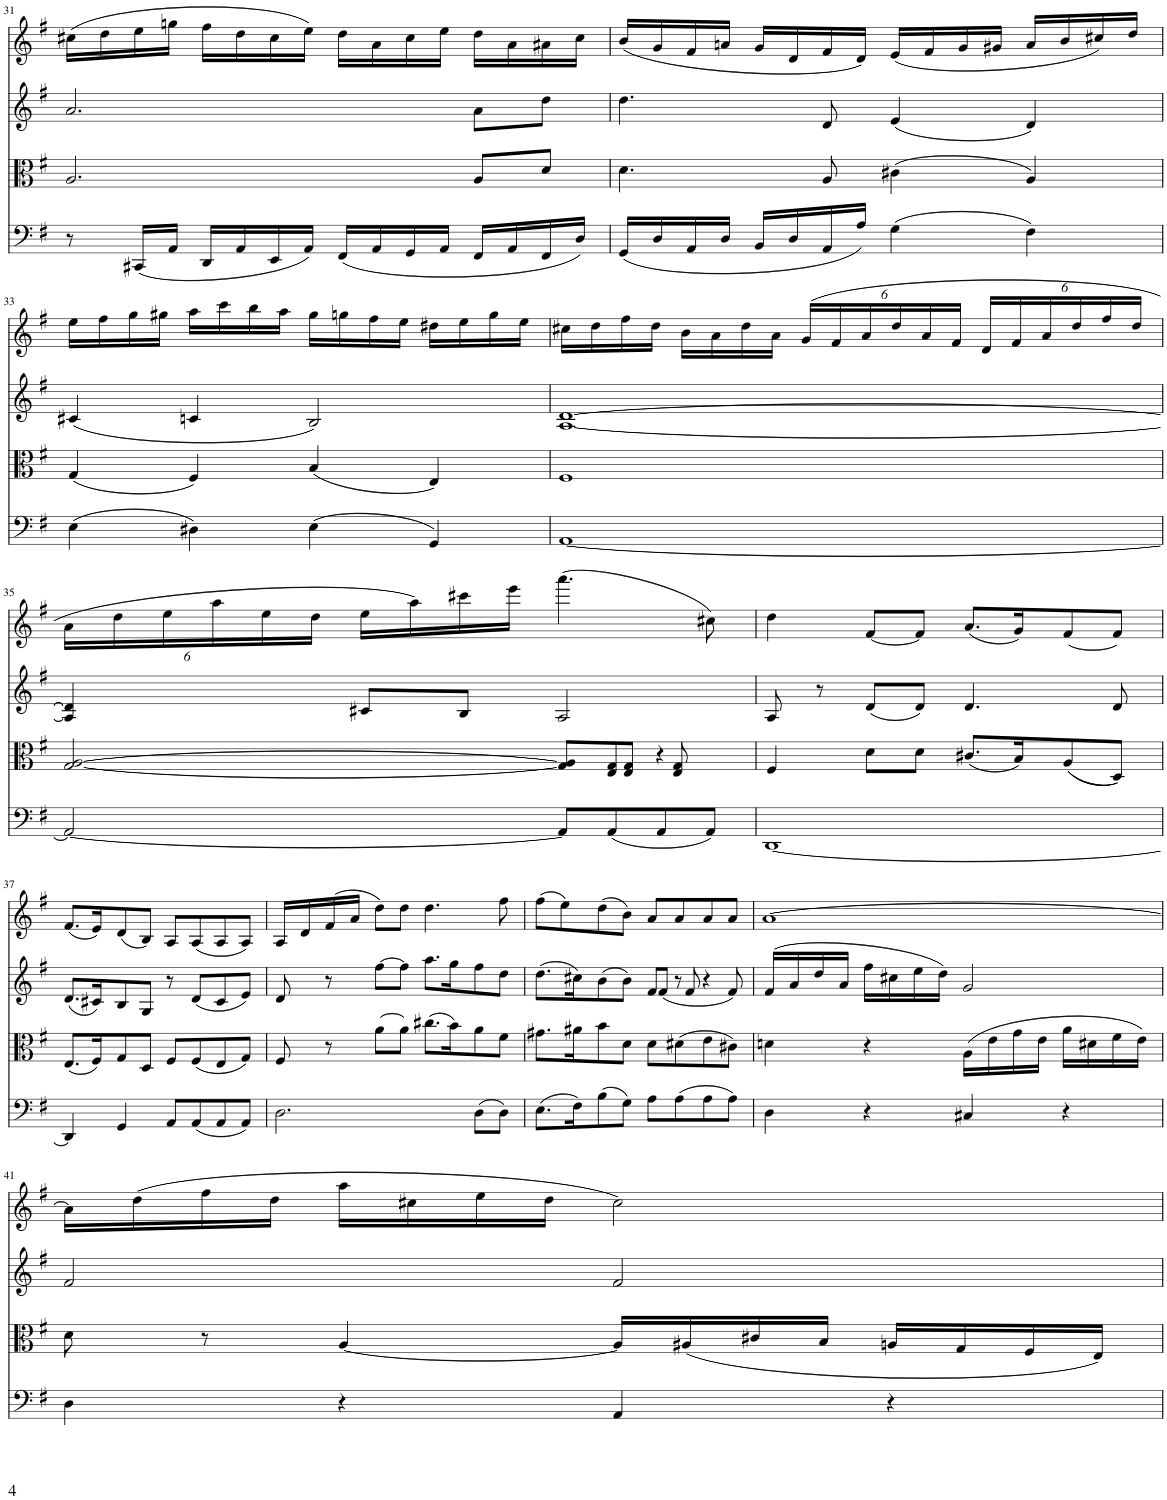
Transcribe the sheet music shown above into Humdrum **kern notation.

**kern	**kern	**kern	**kern
*part4	*part3	*part2	*part1
*staff4	*staff3	*staff2	*staff1
*I"Piano	*I"Piano	*I"Piano	*I"Piano
*I'Pno	*I'Pno	*I'Pno	*I'Pno
!!LO:PB:g=z
*clefF4	*clefC3	*clefG2	*clefG2
*k[f#]	*k[f#]	*k[f#]	*k[f#]
*M4/4	*M4/4	*M4/4	*M4/4
*met(c)	*met(c)	*met(c)	*met(c)
=31	=31	=31	=31
8r	2.A/	2.a/	(16cc#X\LL
.	.	.	16dd\
(16CC#X/LL	.	.	16ee\
16AA/JJ	.	.	16ggn\JJ
16DD/LL	.	.	16ff#\LL
16AA/	.	.	16dd\
16EE/	.	.	16cc#\
16AA/JJ)	.	.	16ee\JJ)
(16FF#/LL	.	.	16dd\LL
16AA/	.	.	16a\
16GG/	.	.	16cc#\
16AA/JJ	.	.	16ee\JJ
16FF#/LL	8A/L	8a\L	16dd\LL
16AA/	.	.	16a\
16FF#/	8d/J	8dd\J	16a#X\
16D/JJ)	.	.	16cc#\JJ
=32	=32	=32	=32
(16GG/LL	4.d\	4.dd\	(16b/LL
16D/	.	.	16g/
16AA/	.	.	16f#/
16D/JJ	.	.	16an/JJ
16BB/LL	.	.	16g/LL
16D/	.	.	16d/
16AA/	8A/	8d/	16f#/
16A/JJ)	.	.	16d/JJ)
(4G\	(4c#X\	(4e/	(16e/LL
.	.	.	16f#/
.	.	.	16g/
.	.	.	16g#X/JJ
4F#\)	4A/)	4d/)	16a/LL
.	.	.	16b/
.	.	.	16cc#X/)
.	.	.	16dd/JJ
!!LO:LB:g=z
=33	=33	=33	=33
(4E\	(4G/	(4c#X/	16ee\LL
.	.	.	16ff#\
.	.	.	16gg\
.	.	.	16gg#X\JJ
4D#X\)	4F#/)	4cn/	16aa\LL
.	.	.	16ccc\
.	.	.	16bb\
.	.	.	16aa\JJ
(4E\	(4B/	2B/)	16gg#\LL
.	.	.	16ggn\
.	.	.	16ff#\
.	.	.	16ee\JJ
4GG/)	4E/)	.	16dd#X\LL
.	.	.	16ee\
.	.	.	16gg\
.	.	.	16ee\JJ
=34	=34	=34	=34
[1AA	1F#	[1A [1d	16cc#X\LL
.	.	.	16dd\
.	.	.	16ff#\
.	.	.	16dd\JJ
.	.	.	16b\LL
.	.	.	16a\
.	.	.	16dd\
.	.	.	16a\JJ
*	*	*	*Xbrackettup
.	.	.	(24g/LL
.	.	.	24f#/
.	.	.	24a/
.	.	.	24dd/
.	.	.	24a/
.	.	.	24f#/JJ
.	.	.	24d/LL
.	.	.	24f#/
.	.	.	24a/
.	.	.	24dd/
.	.	.	24ff#/
.	.	.	24dd/JJ
!!LO:LB:g=z
=35	=35	=35	=35
2AA/_	[2G/ [2A/	4A/] 4d/]	24a\LL
.	.	.	24dd\
.	.	.	24ee\
.	.	.	24aa\
.	.	.	24ee\
.	.	.	24dd\JJ
.	.	8c#X/L	16ee\LL
.	.	.	16aa\)
.	.	8B/J	16ccc#X\
.	.	.	16eee\JJ
8AA/L]	8G/] 8A/]L	2A/	(4.aaa\
(8AA/	8E/ 8G/	.	.
8AA/	8E/ 8G/J	.	.
8AA/J)	4r	.	8cc#X\)
4ryy	.	4ryy	4ryy
.	8E/ 8G/	.	.
=36	=36	=36	=36
[1DD	4F#/	8A/	4dd\
.	.	8r	.
.	8d\L	(8d/L	[8f#/L
.	8d\J	8d/J)	8f#/J]
.	(8.c#X/L	4.d/	(8.a/L
.	16B/K)	.	16g/K)
.	((8A/	.	[8f#/
.	8D/J))	8d/	8f#/J]
!!LO:LB:g=z
=37	=37	=37	=37
4DD/]	(8.E/L	(8.d/L	(8.f#/L
.	16F#/K)	16c#X/K)	16e/K)
4GG/	8G/	8B/	(8d/
.	8D/J	8G/J	8B/J)
8AA/L	8F#/L	8r	8A/L
(8AA/	(8F#/	(8d/L	(8A/
8AA/	8E/	8c#/	8A/
8AA/J)	8G/J)	8e/J)	8A/J)
=38	=38	=38	=38
2.D\	8F#/	8d/	16A/LL
.	.	.	16d/
.	8r	8r	(16f#/
.	.	.	16a/JJ
.	[8a\L	[8ff#\L	8dd\L)
.	8a\J]	8ff#\J]	8dd\J
.	(8.cc#X\L	8.aa\L	4.dd\
.	16b\K)	16gg\K	.
(8D\L	8a\	8ff#\	.
8D\J)	8f#\J	8dd\J	8ff#\
=39	=39	=39	=39
(8.E\L	8.g#X\L	(8.dd\L	(8ff#\L
.	.	.	8ee\)
16F#\K)	16a#X\K	16cc#X\K)	.
(8B\	8b\	(8b\	(8dd\
8G\J)	8d\J	8b\J)	8b\J)
8A\L	8d\L	8f#/L	8a/L
(8A\	(8d#X\	(8f#/J	8a/
8A\	8e\	8r	8a/
8A\J)	8c#X\J)	8f#/	8a/J
4.ryy	4.ryy	4r	4.ryy
.	.	8f#/)	.
=40	=40	=40	=40
4D\	4dn\	(16f#/LL	[1a
.	.	16a/	.
.	.	16dd/	.
.	.	16a/JJ	.
4r	4r	16ff#\LL	.
.	.	16cc#X\	.
.	.	16ee\	.
.	.	16dd\JJ)	.
4C#X/	(16A\LL	2g/	.
.	16e\	.	.
.	16g\	.	.
.	16e\JJ	.	.
4r	16a\LL	.	.
.	16d#X\	.	.
.	16f#\	.	.
.	16e\JJ)	.	.
!!LO:LB:g=z
=41	=41	=41	=41
4D\	8d\	2f#/	16a\LL]
.	.	.	(16dd\
.	8r	.	16ff#\
.	.	.	16dd\JJ
4r	[4A/	.	16aa\LL
.	.	.	16cc#X\
.	.	.	16ee\
.	.	.	16dd\JJ
4AA/	16A/LL]	2f#/	2cc#\)
.	(16A#X/	.	.
.	16c#X/	.	.
.	16B/JJ	.	.
4r	16An/LL	.	.
.	16G/	.	.
.	16F#/	.	.
.	16E/JJ)	.	.
=	=	=	=
*-	*-	*-	*-
